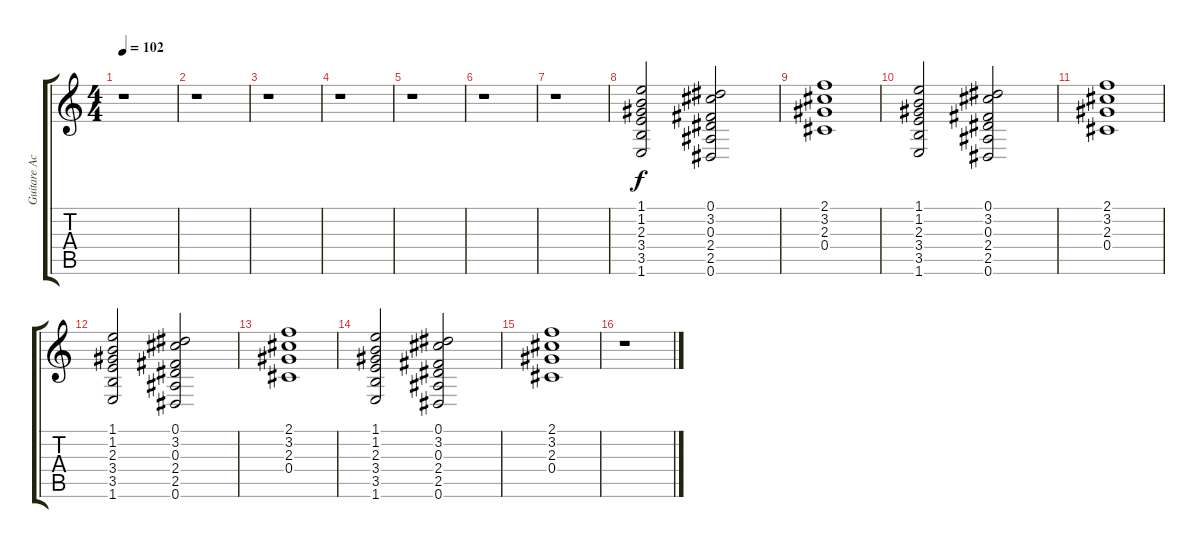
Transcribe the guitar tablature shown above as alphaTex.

\track ("Guitare Acoustique" "Guitare Ac") {instrument acousticguitarsteel}
\staff {score tabs}
\tuning (Eb4 Bb3 Gb3 Db3 Ab2 Eb2) {hide}
\ts (4 4)
\tempo 102
\clef g2
\ks c
r.1{dy f} |
r.1 |
r.1 |
r.1 |
r.1 |
r.1 |
r.1 |
(1.1 1.2 2.3 3.4 3.5 1.6).2 (0.1 3.2 0.3 2.4 2.5 0.6).2 |
(2.1 3.2 2.3 0.4).1 |
(1.1 1.2 2.3 3.4 3.5 1.6).2 (0.1 3.2 0.3 2.4 2.5 0.6).2 |
(2.1 3.2 2.3 0.4).1 |
(1.1 1.2 2.3 3.4 3.5 1.6).2 (0.1 3.2 0.3 2.4 2.5 0.6).2 |
(2.1 3.2 2.3 0.4).1 |
(1.1 1.2 2.3 3.4 3.5 1.6).2 (0.1 3.2 0.3 2.4 2.5 0.6).2 |
(2.1 3.2 2.3 0.4).1 |
r.1
